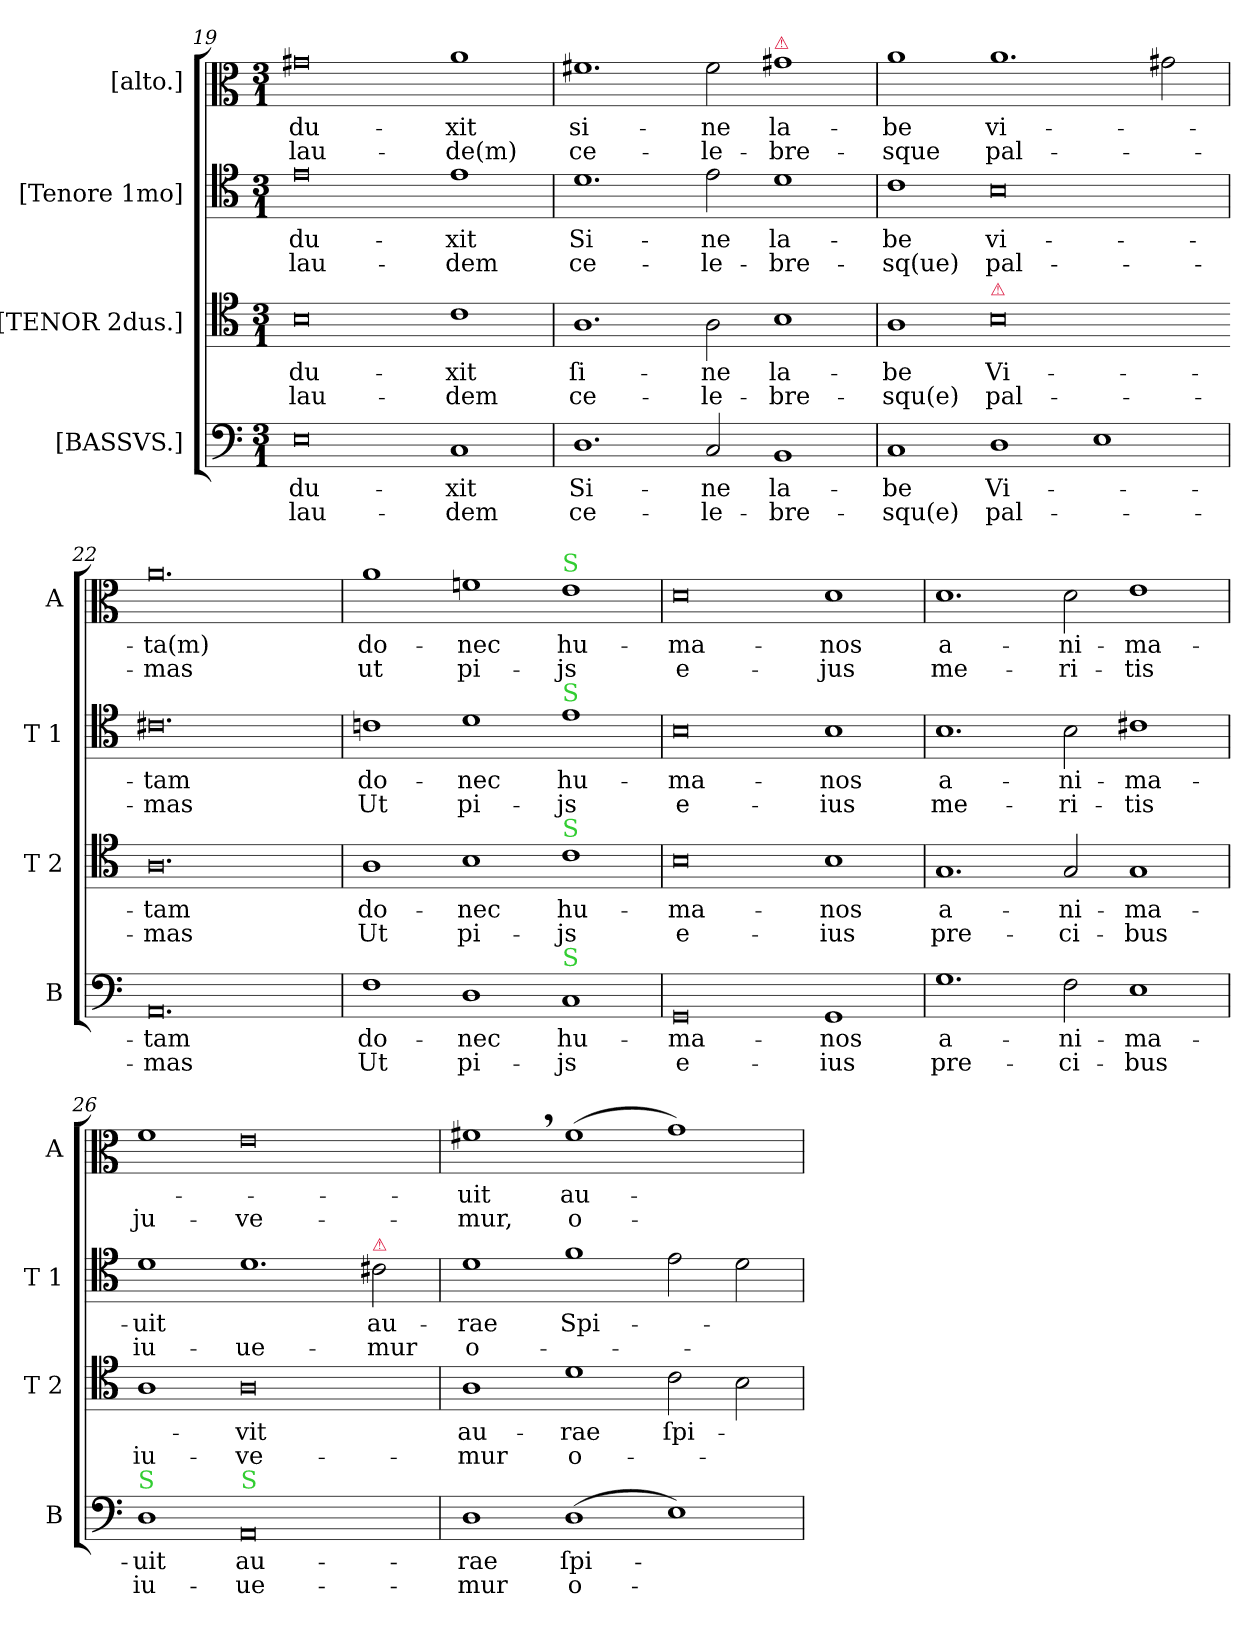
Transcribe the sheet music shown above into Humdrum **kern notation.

**kern	**text	**text	**kern	**text	**text	**kern	**text	**text	**kern	**text	**text
*part4	*part4	*part4	*part3	*part3	*part3	*part2	*part2	*part2	*part1	*part1	*part1
*staff4	*staff4	*staff4	*staff3	*staff3	*staff3	*staff2	*staff2	*staff2	*staff1	*staff1	*staff1
*I"[BASSVS.]	*	*	*I"[TENOR 2dus.]	*	*	*I"[Tenore 1mo]	*	*	*I"[alto.]	*	*
*I'B	*	*	*I'T 2	*	*	*I'T 1	*	*	*I'A	*	*
*clefF4	*	*	*clefC4	*	*	*clefC4	*	*	*clefC3	*	*
*k[]	*	*	*k[]	*	*	*k[]	*	*	*k[]	*	*
*M3/1	*	*	*M3/1	*	*	*M3/1	*	*	*M3/1	*	*
=19	=19	=19	=19	=19	=19	=19	=19	=19	=19	=19	=19
0E\	du-	lau-	0B\	du-	lau-	0e\	du-	lau-	0g#X\	du-	lau-
1C/	-xit	-dem	1c\	-xit	-dem	1e\	-xit	-dem	1a\	-xit	-de(m)
=20	=20	=20	=20	=20	=20	=20	=20	=20	=20	=20	=20
1.D\	Si-	ce-	1.A\	ſi-	ce-	1.d\	Si-	ce-	1.f#X\	si-	ce-
2C/	-ne	-le-	2A\	-ne	-le-	2e\	-ne	-le-	2f#\	-ne	-le-
!	!	!	!	!	!	!	!	!	!LO:TX:a:color=crimson:t=⚠	!	!
1BB/	la-	-bre-	1B\	la-	-bre-	1d\	la-	-bre-	1g#X\	la-	-bre-
=21	=21	=21	=21	=21	=21	=21	=21	=21	=21	=21	=21
1C/	-be	-squ(e)	1A\	-be	-squ(e)	1c\	-be	-sq(ue)	1a\	-be	-sque
!	!	!	!LO:TX:a:color=crimson:t=⚠	!	!	!	!	!	!	!	!
1D\	Vi-	pal-	0B\	Vi-	pal-	0B\	vi-	pal-	1.a\	vi-	pal-
1E\	.	.	.	.	.	.	.	.	.	.	.
.	.	.	.	.	.	.	.	.	2g#X\	.	.
=22	=22	=22	=22-	=22	=22	=22	=22	=22	=22	=22	=22
0.AA/	-tam	-mas	0.A\	-tam	-mas	0.c#X\	-tam	-mas	0.a\	-ta(m)	-mas
=23	=23	=23	=23	=23	=23	=23	=23	=23	=23	=23	=23
1F\	do-	Ut	1A\	do-	Ut	1cn\	do-	Ut	1a\	do-	ut
1D\	-nec	pi-	1B\	-nec	pi-	1d\	-nec	pi-	1fn\	-nec	pi-
!	!	!	!	!	!	!	!	!	!LO:TX:a:color=limegreen:t=S	!	!
!	!	!	!	!	!	!LO:TX:a:color=limegreen:t=S	!	!	!	!	!
!	!	!	!LO:TX:a:color=limegreen:t=S	!	!	!	!	!	!	!	!
!LO:TX:a:color=limegreen:t=S	!	!	!	!	!	!	!	!	!	!	!
1C/	hu-	-js	1c\	hu-	-js	1e\	hu-	-js	1e\	hu-	-js
=24	=24	=24	=24	=24	=24	=24	=24	=24	=24	=24	=24
0GG/	-ma-	e-	0B\	-ma-	e-	0B\	-ma-	e-	0d\	-ma-	e-
1GG/	-nos	-ius	1B\	-nos	-ius	1B\	-nos	-ius	1d\	-nos	-jus
=25	=25	=25	=25	=25	=25	=25	=25	=25	=25	=25	=25
1.G\	a-	pre-	1.G/	a-	pre-	1.B\	a-	me-	1.d\	a-	me-
2F\	-ni-	-ci-	2G/	-ni-	-ci-	2B\	-ni-	-ri-	2d\	-ni-	-ri-
1E\	-ma-	-bus	1G/	-ma-	-bus	1c#X\	-ma-	-tis	1e\	-ma-	-tis
=26	=26	=26	=26	=26	=26	=26	=26	=26	=26	=26	=26
!LO:TX:a:color=limegreen:t=S	!	!	!	!	!	!	!	!	!	!	!
1D\	-uit	iu-	1A\	.	iu-	1d\	-uit	iu-	1f\	.	ju-
!LO:TX:a:color=limegreen:t=S	!	!	!	!	!	!	!	!	!	!	!
0AA/	au-	-ue-	0A\	-vit	-ve-	1.d\	.	-ue-	0e\	.	-ve-
!	!	!	!	!	!	!LO:TX:a:color=crimson:t=⚠	!	!	!	!	!
.	.	.	.	.	.	2c#X\	au-	-mur	.	.	.
=27	=27	=27	=27	=27	=27	=27	=27	=27	=27	=27	=27
1D\	-rae	-mur	1A\	au-	-mur	1d\	-rae	o-	1f#X,<\	-uit	-mur,
(1D\	ſpi-	o-	1d\	-rae	o-	1f\	Spi-	.	(1f#\	au-	o-
1E\)	.	.	2c\	ſpi-	.	2e\	.	.	1g\)	.	.
.	.	.	2B\	.	.	2d\	.	.	.	.	.
=	=	=	=	=	=	=	=	=	=	=	=
*-	*-	*-	*-	*-	*-	*-	*-	*-	*-	*-	*-
